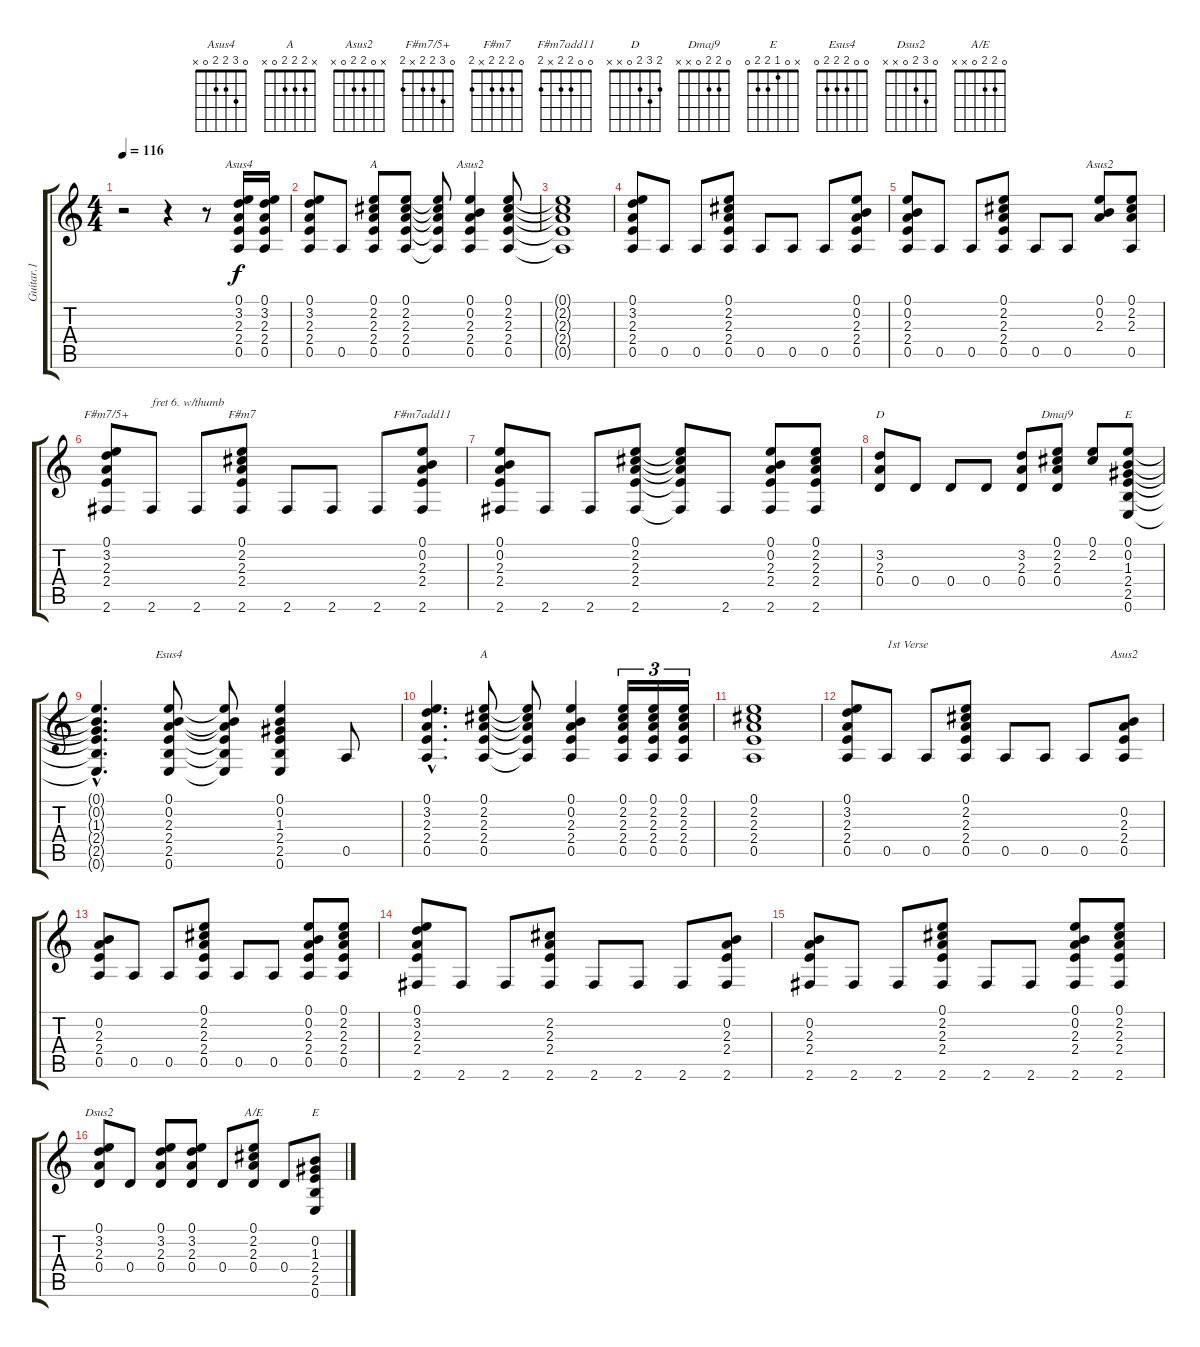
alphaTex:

\track ("Guitar.1" "Guitar.1") {instrument distortionguitar}
\staff {score tabs}
\tuning (E4 B3 G3 D3 A2 E2) {hide}
\chord ("Asus4" 0 3 2 2 0 x)
\chord ("A" 0 2 2 2 0 x)
\chord ("Asus2" 0 0 2 2 0 x)
\chord ("Asus2" 0 0 2 x x x)
\chord ("F#m7/5+" 0 3 2 2 x 2)
\chord ("F#m7" 0 2 2 2 x 2)
\chord ("F#m7add11" 0 0 2 2 x 2)
\chord ("D" 2 3 2 0 x x)
\chord ("Dmaj9" 0 2 2 0 x x)
\chord ("E" 0 0 1 2 2 0)
\chord ("Esus4" 0 0 2 2 2 0)
\chord ("A" x 2 2 2 0 x)
\chord ("Asus2" x 0 2 2 0 x)
\chord ("Dsus2" 0 3 2 0 x x)
\chord ("A/E" 0 2 2 0 x x)
\chord ("E" x 0 1 2 2 0)
\ts (4 4)
\tempo 116
\clef g2
\ks c
r.2{dy f instrument distortionguitar} r.4 r.8 (0.1 3.2 2.3 2.4 0.5).16{ch "Asus4"} (0.1 3.2 2.3 2.4 0.5).16 |
(0.1 3.2 2.3 2.4 0.5).8 0.5.8 (0.1 2.2 2.3 2.4 0.5).8{ch "A"} (0.1 2.2 2.3 2.4 0.5).8 (0.1{t} 2.2{t} 2.3{t} 2.4{t} 0.5{t}).8 (0.1 0.2 2.3 2.4 0.5).4{ch "Asus2"} (0.1 2.2 2.3 2.4 0.5).8 |
(0.1{t} 2.2{t} 2.3{t} 2.4{t} 0.5{t}).1 |
(0.1 3.2 2.3 2.4 0.5).8 0.5.8 0.5.8 (0.1 2.2 2.3 2.4 0.5).8 0.5.8 0.5.8 0.5.8 (0.1 0.2 2.3 2.4 0.5).8 |
(0.1 0.2 2.3 2.4 0.5).8 0.5.8 0.5.8 (0.1 2.2 2.3 2.4 0.5).8 0.5.8 0.5.8 (0.1 0.2 2.3).8{ch "Asus2"} (0.1 2.2 2.3 0.5).8 |
(0.1 3.2 2.3 2.4 2.6).8{ch "F#m7/5+"} 2.6.8{txt "fret 6. w/thumb"} 2.6.8 (0.1 2.2 2.3 2.4 2.6).8{ch "F#m7"} 2.6.8 2.6.8 2.6.8 (0.1 0.2 2.3 2.4 2.6).8{ch "F#m7add11"} |
(0.1 0.2 2.3 2.4 2.6).8 2.6.8 2.6.8 (0.1 2.2 2.3 2.4 2.6).8 (0.1{t} 2.2{t} 2.3{t} 2.4{t} 2.6{t}).8 2.6.8 (0.1 0.2 2.3 2.4 2.6).8 (0.1 2.2 2.3 2.4 2.6).8 |
(3.2 2.3 0.4).8{ch "D"} 0.4.8 0.4.8 0.4.8 (3.2 2.3 0.4).8 (0.1 2.2 2.3 0.4).8{ch "Dmaj9"} (0.1 2.2).8 (0.1 0.2 1.3 2.4 2.5 0.6).8{ch "E"} |
(0.1{hac t} 0.2{hac t} 1.3{hac t} 2.4{hac t} 2.5{hac t} 0.6{hac t}).4{d} (0.1 0.2 2.3 2.4 2.5 0.6).8{ch "Esus4"} (0.1{t} 0.2{t} 2.3{t} 2.4{t} 2.5{t} 0.6{t}).8 (0.1 0.2 1.3 2.4 2.5 0.6).4 0.5.8 |
(0.1{hac} 3.2{hac} 2.3{hac} 2.4{hac} 0.5{hac}).4{d} (0.1 2.2 2.3 2.4 0.5).8{ch "A"} (0.1{t} 2.2{t} 2.3{t} 2.4{t} 0.5{t}).8 (0.1 0.2 2.3 2.4 0.5).4 (0.1 2.2 2.3 2.4 0.5).16{tu (3 2)} (0.1 2.2 2.3 2.4 0.5).16{tu (3 2)} (0.1 2.2 2.3 2.4 0.5).16{tu (3 2)} |
(0.1 2.2 2.3 2.4 0.5).1 |
(0.1 3.2 2.3 2.4 0.5).8 0.5.8{txt "1st Verse"} 0.5.8 (0.1 2.2 2.3 2.4 0.5).8 0.5.8 0.5.8 0.5.8 (0.2 2.3 2.4 0.5).8{ch "Asus2"} |
(0.2 2.3 2.4 0.5).8 0.5.8 0.5.8 (0.1 2.2 2.3 2.4 0.5).8 0.5.8 0.5.8 (0.1 0.2 2.3 2.4 0.5).8 (0.1 2.2 2.3 2.4 0.5).8 |
(0.1 3.2 2.3 2.4 2.6).8 2.6.8 2.6.8 (2.2 2.3 2.4 2.6).8 2.6.8 2.6.8 2.6.8 (0.2 2.3 2.4 2.6).8 |
(0.2 2.3 2.4 2.6).8 2.6.8 2.6.8 (0.1 2.2 2.3 2.4 2.6).8 2.6.8 2.6.8 (0.1 0.2 2.3 2.4 2.6).8 (0.1 2.2 2.3 2.4 2.6).8 |
(0.1 3.2 2.3 0.4).8{ch "Dsus2"} 0.4.8 (0.1 3.2 2.3 0.4).8 (0.1 3.2 2.3 0.4).8 0.4.8 (0.1 2.2 2.3 0.4).8{ch "A/E"} 0.4.8 (0.2 1.3 2.4 2.5 0.6).8{ch "E"}
